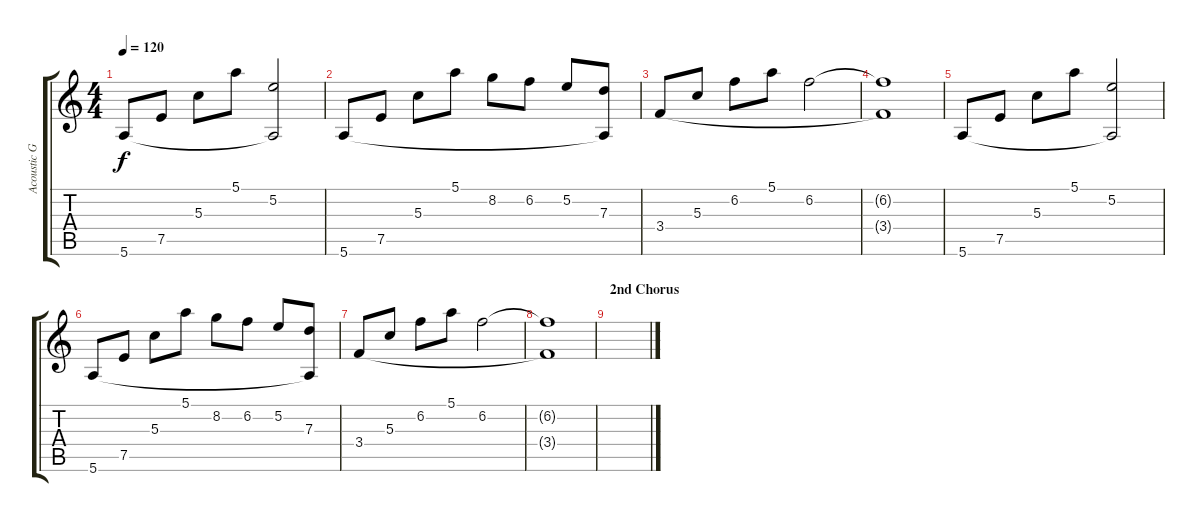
\track ("Acoustic Guitar 1" "Acoustic G") {instrument acousticguitarsteel}
\staff {score tabs}
\tuning (E4 B3 G3 D3 A2 E2) {hide}
\ts (4 4)
\tempo 120
\clef g2
\ks c
5.6.8{dy f} 7.5.8 5.3.8 5.1.8 (5.2 5.6{t}).2 |
5.6.8 7.5.8 5.3.8 5.1.8 8.2.8 6.2.8 5.2.8 (7.3 5.6{t}).8 |
3.4.8 5.3.8 6.2.8 5.1.8 6.2.2 |
(6.2{t} 3.4{t}).1 |
5.6.8 7.5.8 5.3.8 5.1.8 (5.2 5.6{t}).2 |
5.6.8 7.5.8 5.3.8 5.1.8 8.2.8 6.2.8 5.2.8 (7.3 5.6{t}).8 |
3.4.8 5.3.8 6.2.8 5.1.8 6.2.2 |
(6.2{t} 3.4{t}).1 |
\section ("" "2nd Chorus")
